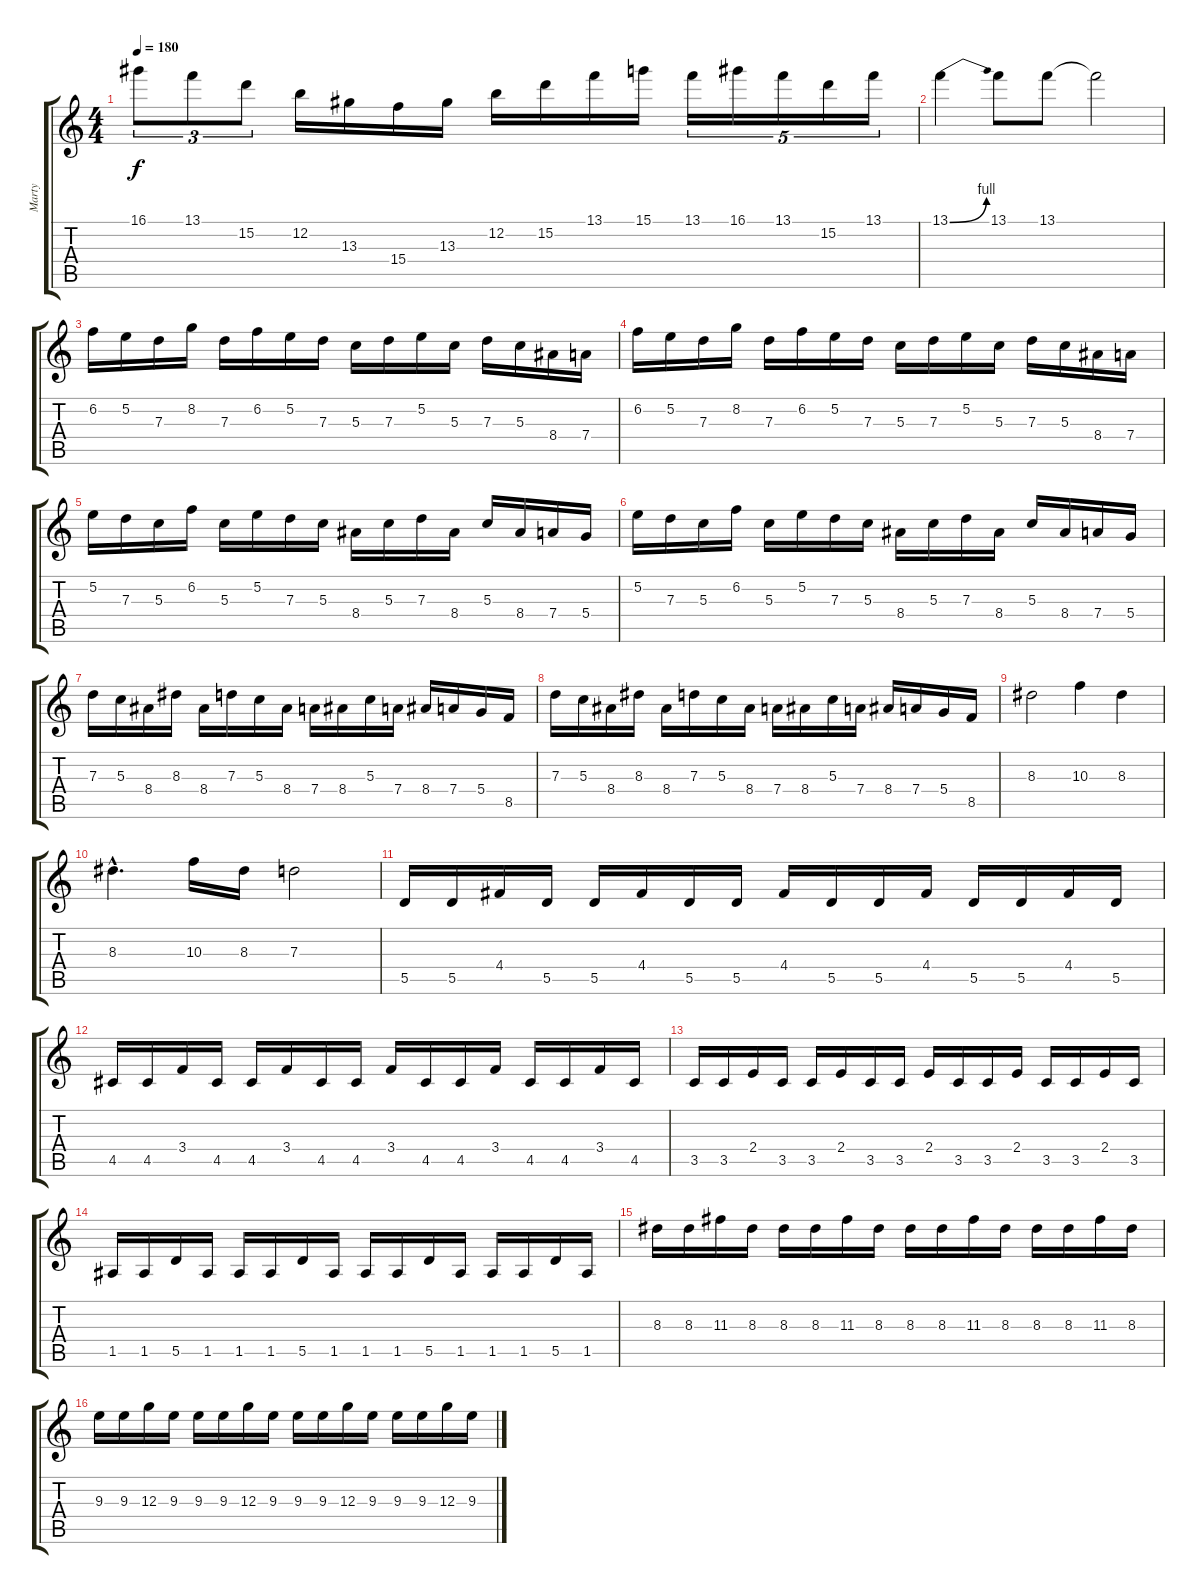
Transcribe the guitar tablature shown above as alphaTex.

\track ("Marty" "Marty") {instrument distortionguitar}
\staff {score tabs}
\tuning (E4 B3 G3 D3 A2 E2) {hide}
\ts (4 4)
\tempo 180
\clef g2
\ks c
16.1.8{tu (3 2) dy f} 13.1.8{tu (3 2)} 15.2.8{tu (3 2)} 12.2.16 13.3.16 15.4.16 13.3.16 12.2.16 15.2.16 13.1.16 15.1.16 13.1.16{tu (5 4)} 16.1.16{tu (5 4)} 13.1.16{tu (5 4)} 15.2.16{tu (5 4)} 13.1.16{tu (5 4)} |
13.1{be (bend 0 0 60 4)}.4 13.1.8 13.1.8 13.1{t}.2 |
6.2.16 5.2.16 7.3.16 8.2.16 7.3.16 6.2.16 5.2.16 7.3.16 5.3.16 7.3.16 5.2.16 5.3.16 7.3.16 5.3.16 8.4.16 7.4.16 |
6.2.16 5.2.16 7.3.16 8.2.16 7.3.16 6.2.16 5.2.16 7.3.16 5.3.16 7.3.16 5.2.16 5.3.16 7.3.16 5.3.16 8.4.16 7.4.16 |
5.2.16 7.3.16 5.3.16 6.2.16 5.3.16 5.2.16 7.3.16 5.3.16 8.4.16 5.3.16 7.3.16 8.4.16 5.3.16 8.4.16 7.4.16 5.4.16 |
5.2.16 7.3.16 5.3.16 6.2.16 5.3.16 5.2.16 7.3.16 5.3.16 8.4.16 5.3.16 7.3.16 8.4.16 5.3.16 8.4.16 7.4.16 5.4.16 |
7.3.16 5.3.16 8.4.16 8.3.16 8.4.16 7.3.16 5.3.16 8.4.16 7.4.16 8.4.16 5.3.16 7.4.16 8.4.16 7.4.16 5.4.16 8.5.16 |
7.3.16 5.3.16 8.4.16 8.3.16 8.4.16 7.3.16 5.3.16 8.4.16 7.4.16 8.4.16 5.3.16 7.4.16 8.4.16 7.4.16 5.4.16 8.5.16 |
8.3.2 10.3.4 8.3.4 |
8.3{hac}.4{d} 10.3.16 8.3.16 7.3.2 |
5.5.16 5.5.16 4.4.16 5.5.16 5.5.16 4.4.16 5.5.16 5.5.16 4.4.16 5.5.16 5.5.16 4.4.16 5.5.16 5.5.16 4.4.16 5.5.16 |
4.5.16 4.5.16 3.4.16 4.5.16 4.5.16 3.4.16 4.5.16 4.5.16 3.4.16 4.5.16 4.5.16 3.4.16 4.5.16 4.5.16 3.4.16 4.5.16 |
3.5.16 3.5.16 2.4.16 3.5.16 3.5.16 2.4.16 3.5.16 3.5.16 2.4.16 3.5.16 3.5.16 2.4.16 3.5.16 3.5.16 2.4.16 3.5.16 |
1.5.16 1.5.16 5.5.16 1.5.16 1.5.16 1.5.16 5.5.16 1.5.16 1.5.16 1.5.16 5.5.16 1.5.16 1.5.16 1.5.16 5.5.16 1.5.16 |
8.3.16 8.3.16 11.3.16 8.3.16 8.3.16 8.3.16 11.3.16 8.3.16 8.3.16 8.3.16 11.3.16 8.3.16 8.3.16 8.3.16 11.3.16 8.3.16 |
9.3.16 9.3.16 12.3.16 9.3.16 9.3.16 9.3.16 12.3.16 9.3.16 9.3.16 9.3.16 12.3.16 9.3.16 9.3.16 9.3.16 12.3.16 9.3.16
